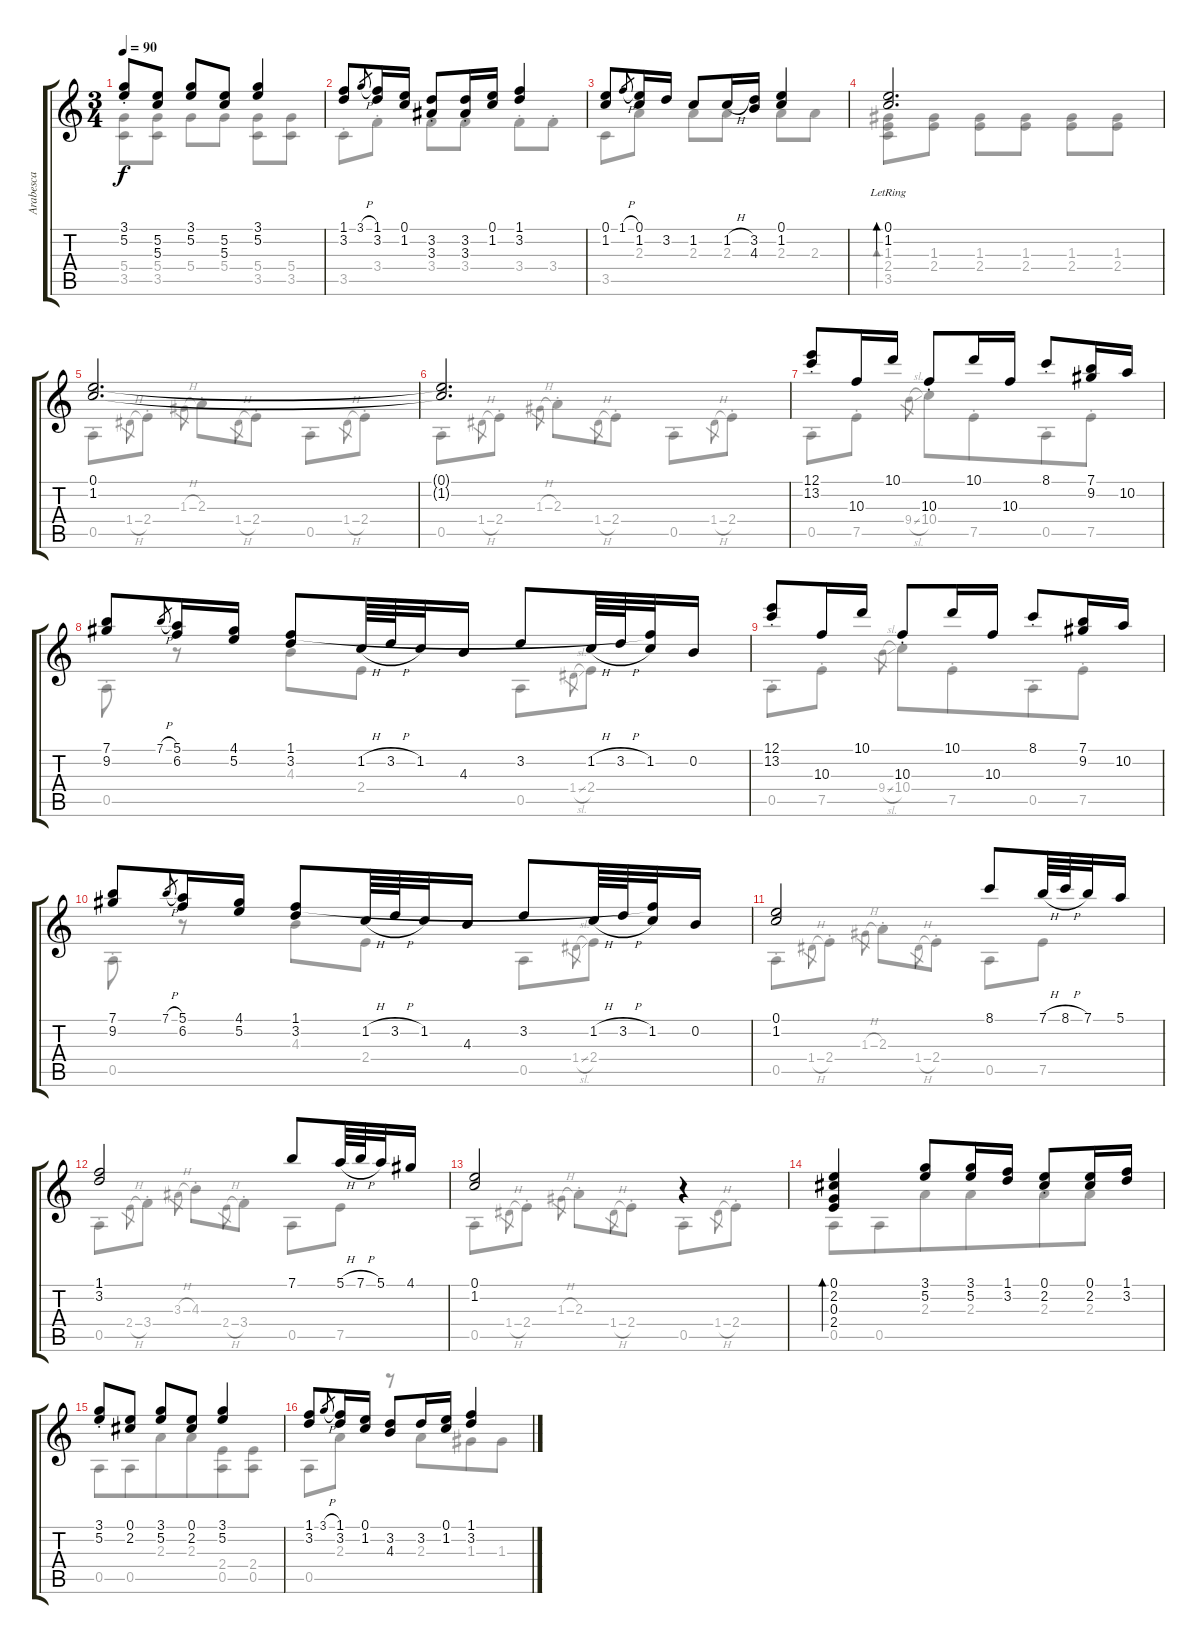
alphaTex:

\track ("Arabesca" "Arabesca") {instrument acousticguitarnylon}
\staff {score tabs}
\tuning (E4 B3 G3 D3 A2 E2) {hide}
\voice
\ts (3 4)
\tempo 90
\clef g2
\ks c
(3.1 5.2{st}).8{dy f} (5.2 5.3).8 (3.1 5.2).8 (5.2 5.3).8 (3.1 5.2).4 |
(1.1 3.2).8 3.1{h}.8{gr} (1.1 3.2).16 (0.1 1.2).16 (3.2{st} 3.3{st}).8 (3.2{st} 3.3{st}).16 (0.1 1.2).16 (1.1 3.2).4 |
(0.1 1.2).8 1.1{h}.8{gr} (0.1 1.2).16 3.2.16 1.2.8 1.2{h}.16 (3.2 4.3).16 (0.1 1.2).4 |
(0.1{lr} 1.2).2{d bd 240} |
(0.1 1.2).2{d beam Up} |
(0.1{t} 1.2{t}).2{d beam Up} |
(12.1{st} 13.2).8{beam Up} 10.3.16{beam Up} 10.1.16{beam Up} 10.3{st}.8{beam Up} 10.1.16{beam Up} 10.3.16{beam Up} 8.1{st}.8{beam Up} (7.1 9.2).16{beam Up} 10.2.16{beam Up} |
(7.1 9.2).8 7.1{h}.8{gr} (5.1 6.2).16 (4.1 5.2).16 (1.1 3.2).8 1.2{h}.64 3.2{h}.64 1.2.32 4.3.16 3.2.8 1.2{h}.64 3.2{h}.64 (1.1{t} 1.2).32 0.2.16 |
(12.1{st} 13.2).8{beam Up} 10.3.16{beam Up} 10.1.16{beam Up} 10.3{st}.8{beam Up} 10.1.16{beam Up} 10.3.16{beam Up} 8.1{st}.8{beam Up} (7.1 9.2).16{beam Up} 10.2.16{beam Up} |
(7.1 9.2).8 7.1{h}.8{gr} (5.1 6.2).16 (4.1 5.2).16 (1.1 3.2).8 1.2{h}.64 3.2{h}.64 1.2.32 4.3.16 3.2.8 1.2{h}.64 3.2{h}.64 (1.1{t} 1.2).32 0.2.16 |
(0.1 1.2).2{beam Up} 8.1.8 7.1{h}.64 8.1{h}.64 7.1.32 5.1.16 |
(1.1 3.2).2{beam Up} 7.1.8 5.1{h}.64 7.1{h}.64 5.1.32 4.1.16 |
(0.1 1.2).2{beam Up} r.4 |
(0.1 2.2 0.3 2.4).4{bd 240} (3.1 5.2).8 (3.1 5.2).16 (1.1 3.2).16 (0.1{st} 2.2{st}).8 (0.1 2.2).16 (1.1 3.2).16 |
(3.1 5.2{st}).8 (0.1 2.2).8 (3.1 5.2).8 (0.1 2.2).8 (3.1 5.2).4 |
(1.1 3.2).8 3.1{h}.8{gr} (1.1 3.2).16 (0.1 1.2).16 (3.2 4.3).8 3.2.16 (0.1 1.2).16 (1.1 3.2).4
\voice
\clef g2
\ottava regular
\simile none
\ks c
(5.4 3.5).8{dy f} (5.4 3.5).8 5.4.8 5.4.8 (5.4 3.5).8 (5.4 3.5).8 |
3.5{st}.8 3.4{st}.8 3.4{st}.8 3.4{st}.8 3.4{st}.8 3.4{st}.8 |
3.5.8 2.3.8 2.3.8 2.3.8 2.3.8 2.3.8 |
(1.3 2.4 3.5).8{bd 240} (1.3 2.4).8 (1.3 2.4).8 (1.3 2.4).8 (1.3 2.4).8 (1.3 2.4).8 |
0.5{st}.8 1.4{h}.8{gr} 2.4{st}.8 1.3{h}.8{gr} 2.3{st}.8 1.4{h}.8{gr} 2.4{st}.8 0.5{st}.8 1.4{h}.8{gr} 2.4{st}.8 |
0.5{st}.8 1.4{h}.8{gr} 2.4{st}.8 1.3{h}.8{gr} 2.3{st}.8 1.4{h}.8{gr} 2.4{st}.8 0.5{st}.8 1.4{h}.8{gr} 2.4{st}.8 |
0.5{st}.8 7.5{st}.8 9.4{sl}.8{gr beam merge} 10.4{st}.8 7.5{st}.8{beam merge} 0.5{st}.8 7.5{st}.8 |
0.5{st}.8 r.8 4.3.8 2.4.8 0.5.8 1.4{sl}.8{gr} 2.4.8 |
0.5{st}.8 7.5{st}.8 9.4{sl}.8{gr beam merge} 10.4{st}.8 7.5{st}.8{beam merge} 0.5{st}.8 7.5{st}.8 |
0.5{st}.8 r.8 4.3.8 2.4.8 0.5.8 1.4{sl}.8{gr} 2.4.8 |
0.5{st}.8 1.4{h}.8{gr} 2.4{st}.8 1.3{h}.8{gr} 2.3{st}.8 1.4{h}.8{gr} 2.4{st}.8 0.5.8 7.5.8 |
0.5{st}.8 2.4{h}.8{gr} 3.4{st}.8 3.3{h}.8{gr} 4.3{st}.8 2.4{h}.8{gr} 3.4{st}.8 0.5.8 7.5.8 |
0.5{st}.8 1.4{h}.8{gr} 2.4{st}.8 1.3{h}.8{gr} 2.3{st}.8 1.4{h}.8{gr} 2.4{st}.8 0.5{st}.8 1.4{h}.8{gr} 2.4{st}.8 |
0.5.8 0.5.8{beam merge} 2.3.8 2.3.8{beam merge} 2.3.8 2.3.8 |
0.5.8 0.5.8{beam merge} 2.3.8 2.3.8{beam merge} (2.4 0.5).8 (2.4 0.5).8 |
0.5.8 2.3.8 r.8 2.3.8{beam merge} 1.3.8 1.3.8
